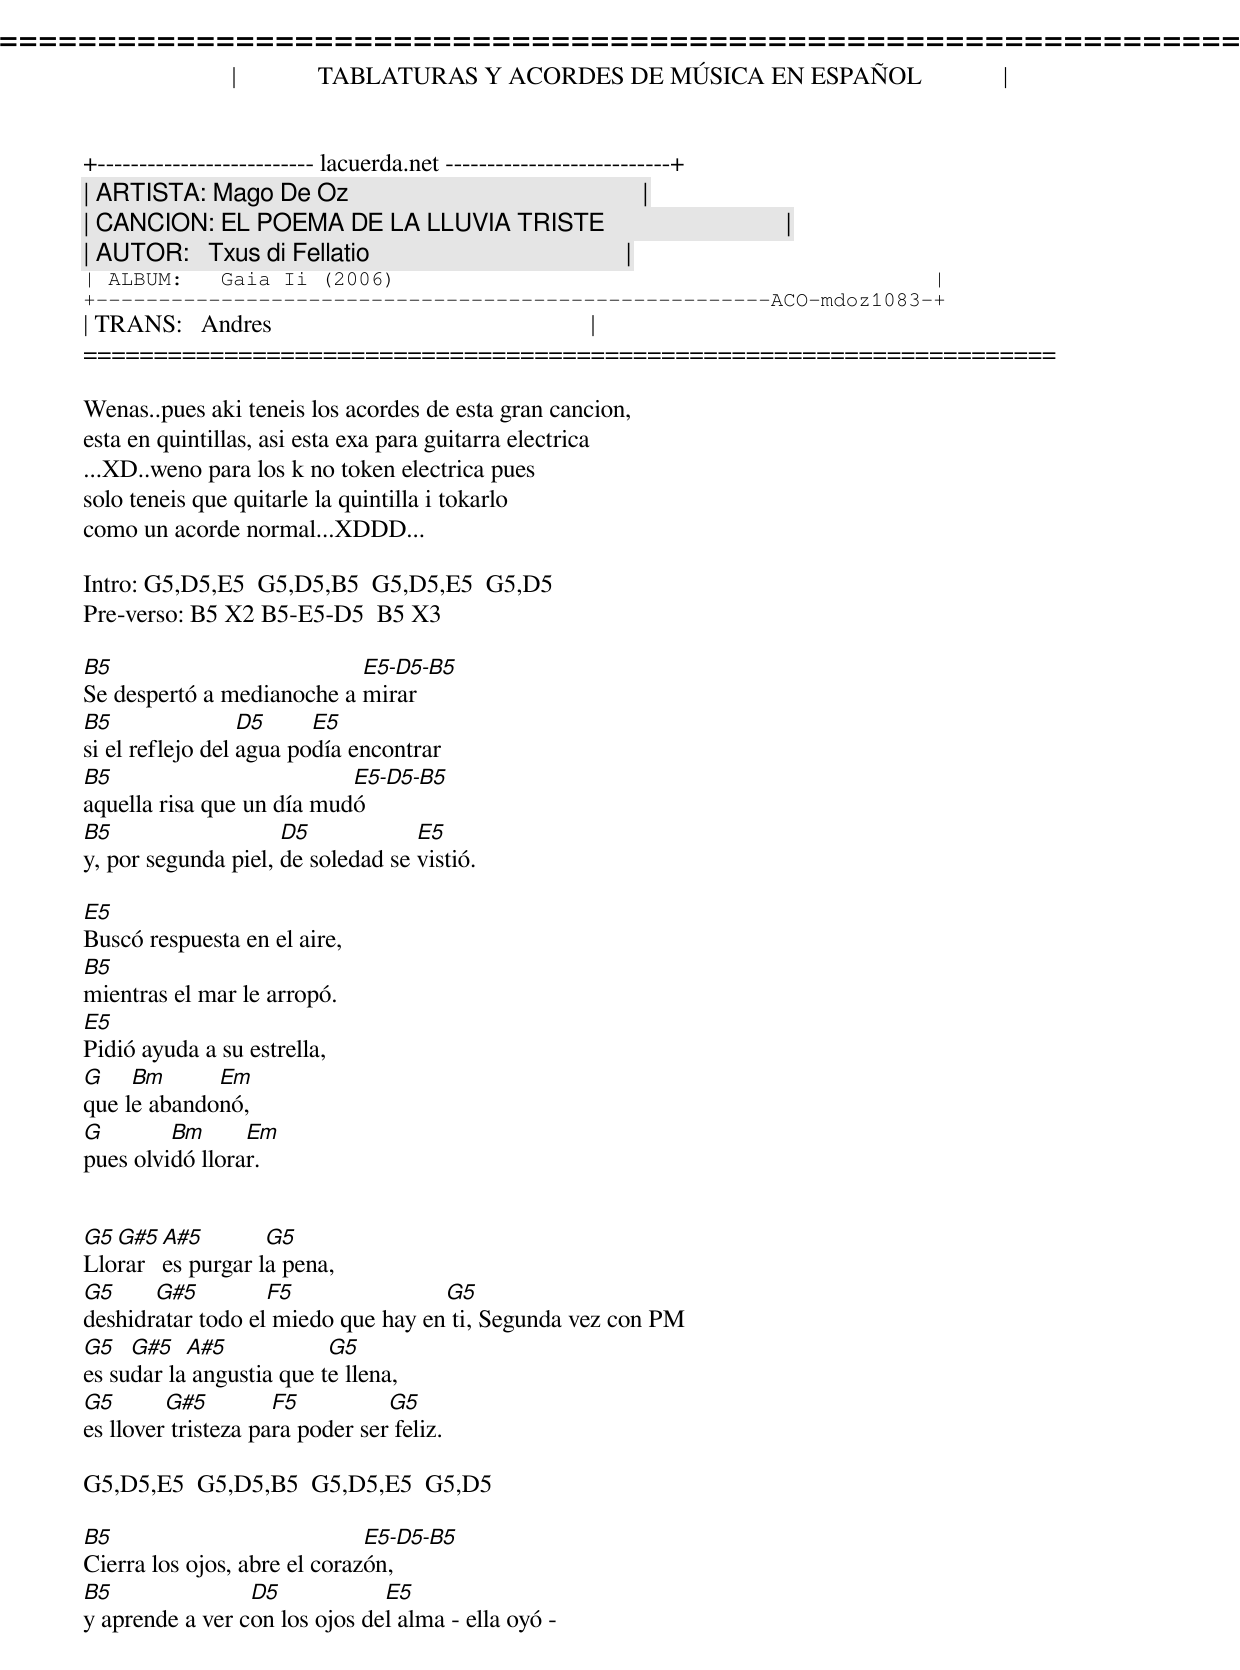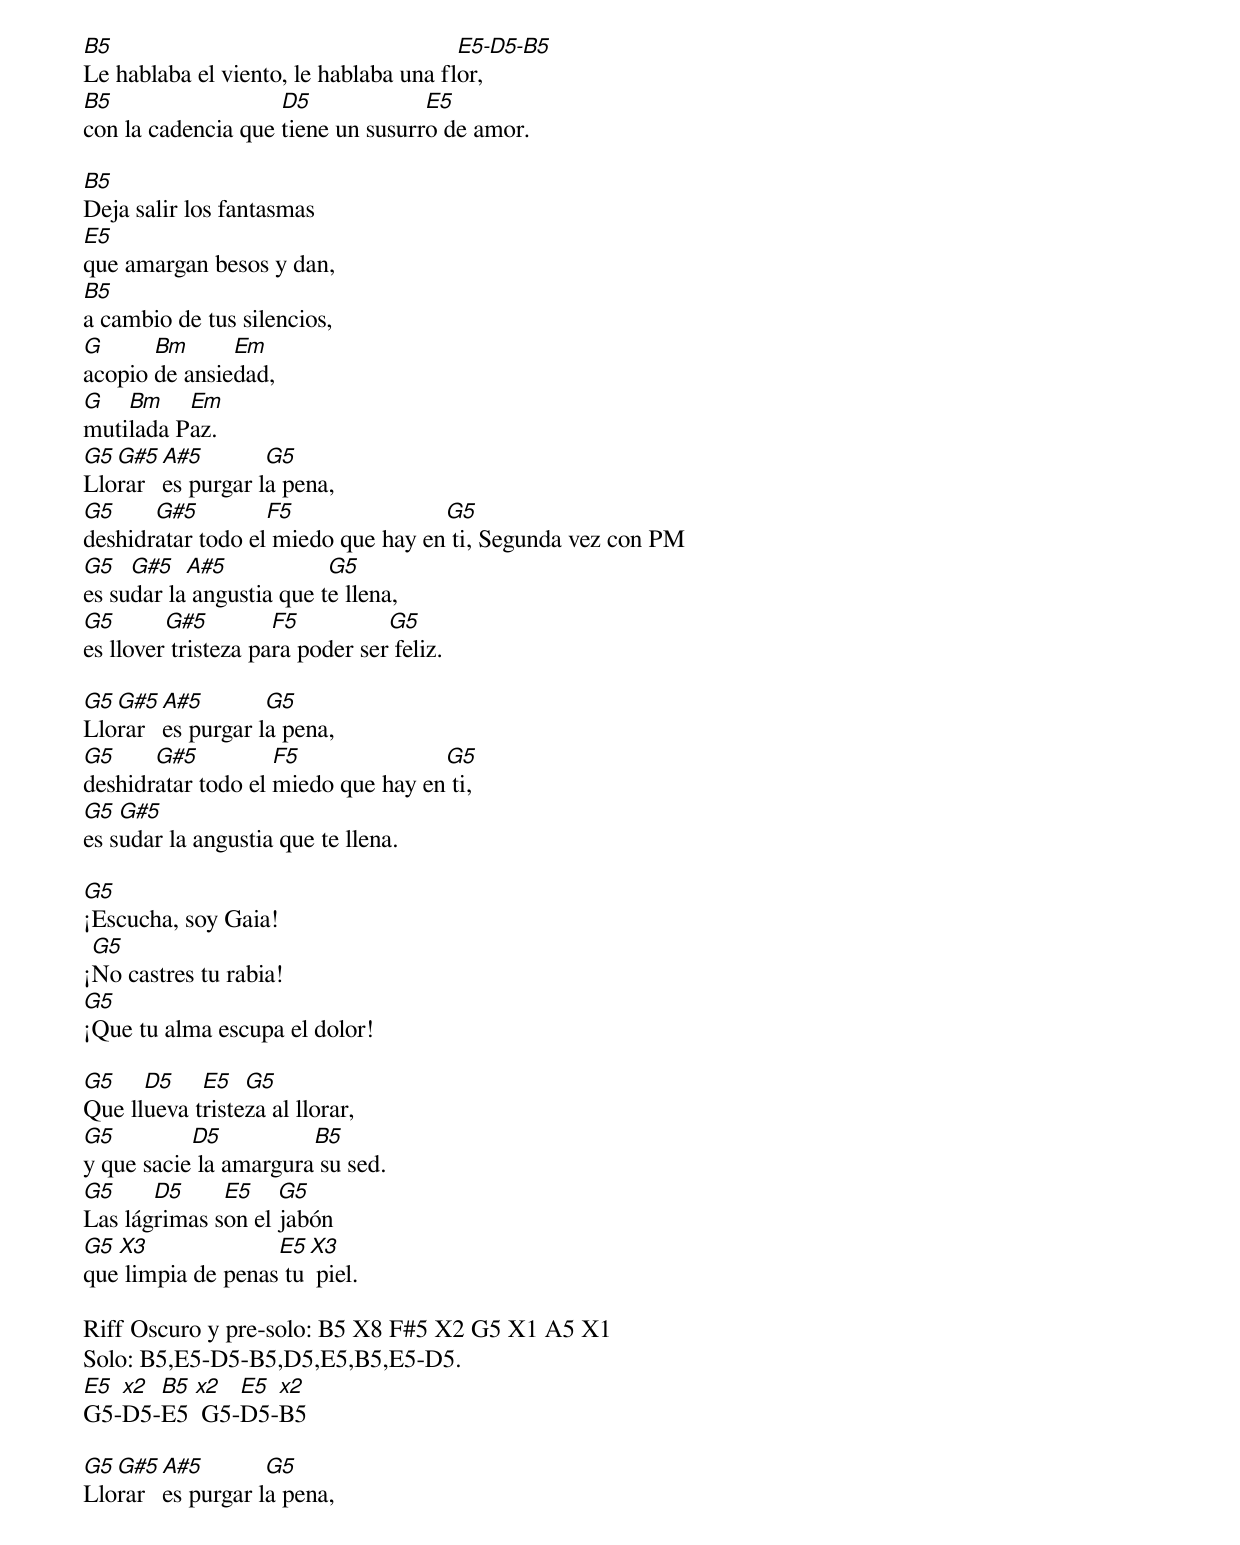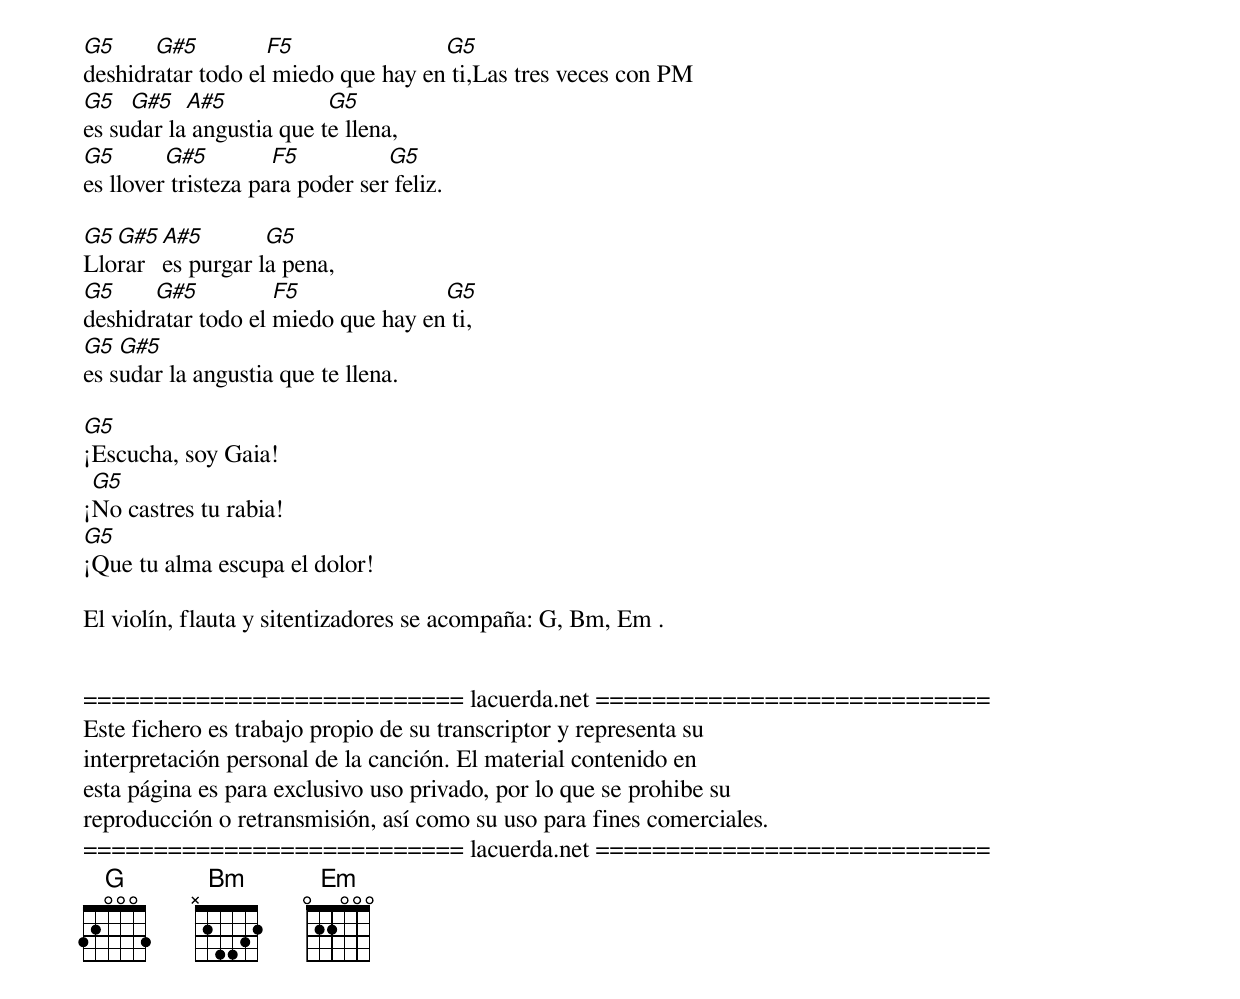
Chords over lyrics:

=====================================================================
|             TABLATURAS Y ACORDES DE MÚSICA EN ESPAÑOL             |
+-------------------------- lacuerda.net ---------------------------+
| ARTISTA: Mago De Oz                                               |
| CANCION: EL POEMA DE LA LLUVIA TRISTE                             |
| AUTOR:   Txus di Fellatio                                         |
| ALBUM:   Gaia Ii (2006)                                           |
+------------------------------------------------------ACO-mdoz1083-+
| TRANS:   Andres                                                   |
=====================================================================

Wenas..pues aki teneis los acordes de esta gran cancion,
esta en quintillas, asi esta exa para guitarra electrica
...XD..weno para los k no token electrica pues
solo teneis que quitarle la quintilla i tokarlo
como un acorde normal...XDDD...

Intro: G5,D5,E5  G5,D5,B5  G5,D5,E5  G5,D5
Pre-verso: B5 X2 B5-E5-D5  B5 X3

B5                         E5-D5-B5
Se despertó a medianoche a mirar
B5                D5     E5
si el reflejo del agua podía encontrar
B5                         E5-D5-B5
aquella risa que un día mudó
B5                   D5            E5
y, por segunda piel, de soledad se vistió.

E5
Buscó respuesta en el aire,
B5
mientras el mar le arropó.
E5
Pidió ayuda a su estrella,
G    Bm      Em
que le abandonó,
G        Bm      Em
pues olvidó llorar.


G5 G#5 A#5        G5
Llorar es purgar la pena,
G5     G#5         F5               G5
deshidratar todo el miedo que hay en ti, Segunda vez con PM
G5   G#5   A#5            G5
es sudar la angustia que te llena,
G5       G#5         F5          G5
es llover tristeza para poder ser feliz.

G5,D5,E5  G5,D5,B5  G5,D5,E5  G5,D5

B5                            E5-D5-B5
Cierra los ojos, abre el corazón,
B5               D5            E5
y aprende a ver con los ojos del alma - ella oyó -
B5                                     E5-D5-B5
Le hablaba el viento, le hablaba una flor,
B5                  D5             E5
con la cadencia que tiene un susurro de amor.

B5
Deja salir los fantasmas
E5
que amargan besos y dan,
B5
a cambio de tus silencios,
G      Bm      Em
acopio de ansiedad,
G   Bm    Em
mutilada Paz.
G5 G#5 A#5        G5
Llorar es purgar la pena,
G5     G#5         F5               G5
deshidratar todo el miedo que hay en ti, Segunda vez con PM
G5   G#5   A#5            G5
es sudar la angustia que te llena,
G5       G#5         F5          G5
es llover tristeza para poder ser feliz.

G5 G#5 A#5        G5
Llorar es purgar la pena,
G5     G#5          F5              G5
deshidratar todo el miedo que hay en ti,
G5  G#5
es sudar la angustia que te llena.

G5
¡Escucha, soy Gaia!
 G5
¡No castres tu rabia!
G5
¡Que tu alma escupa el dolor!

G5    D5    E5   G5
Que llueva tristeza al llorar,
G5         D5          B5
y que sacie la amargura su sed.
G5     D5     E5    G5
Las lágrimas son el jabón
G5 X3              E5 X3
que limpia de penas tu piel.

Riff Oscuro y pre-solo: B5 X8 F#5 X2 G5 X1 A5 X1
Solo: B5,E5-D5-B5,D5,E5,B5,E5-D5.
E5 x2 B5 x2  E5 x2
G5-D5-E5  G5-D5-B5

G5 G#5 A#5        G5
Llorar es purgar la pena,
G5     G#5         F5               G5
deshidratar todo el miedo que hay en ti,Las tres veces con PM
G5   G#5   A#5            G5
es sudar la angustia que te llena,
G5       G#5         F5          G5
es llover tristeza para poder ser feliz.

G5 G#5 A#5        G5
Llorar es purgar la pena,
G5     G#5          F5              G5
deshidratar todo el miedo que hay en ti,
G5  G#5
es sudar la angustia que te llena.

G5
¡Escucha, soy Gaia!
 G5
¡No castres tu rabia!
G5
¡Que tu alma escupa el dolor!

El violín, flauta y sitentizadores se acompaña: G, Bm, Em .


=========================== lacuerda.net ============================
Este fichero es trabajo propio de su transcriptor y representa su
interpretación personal de la canción. El material contenido en
esta página es para exclusivo uso privado, por lo que se prohibe su
reproducción o retransmisión, así como su uso para fines comerciales.
=========================== lacuerda.net ============================
